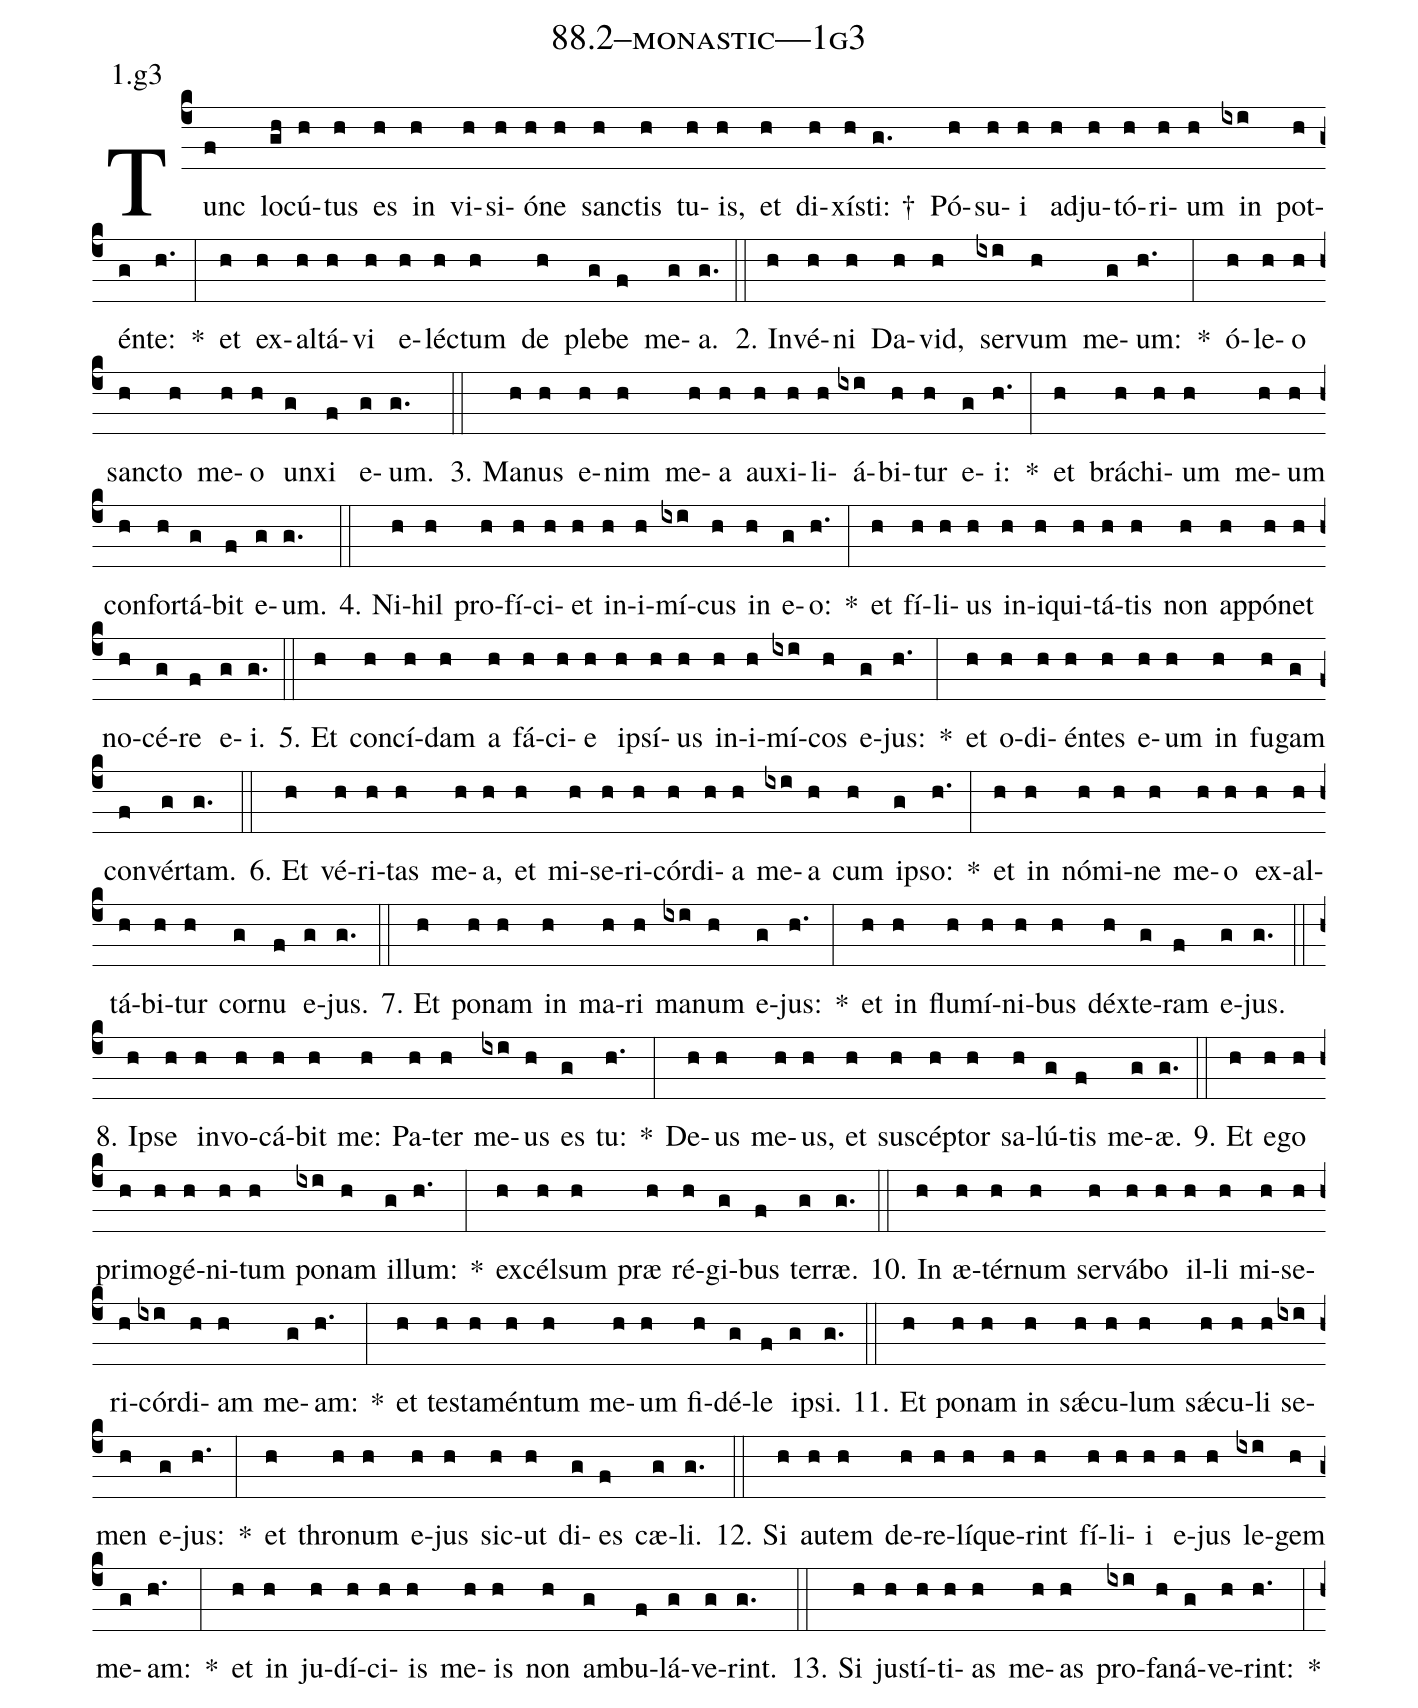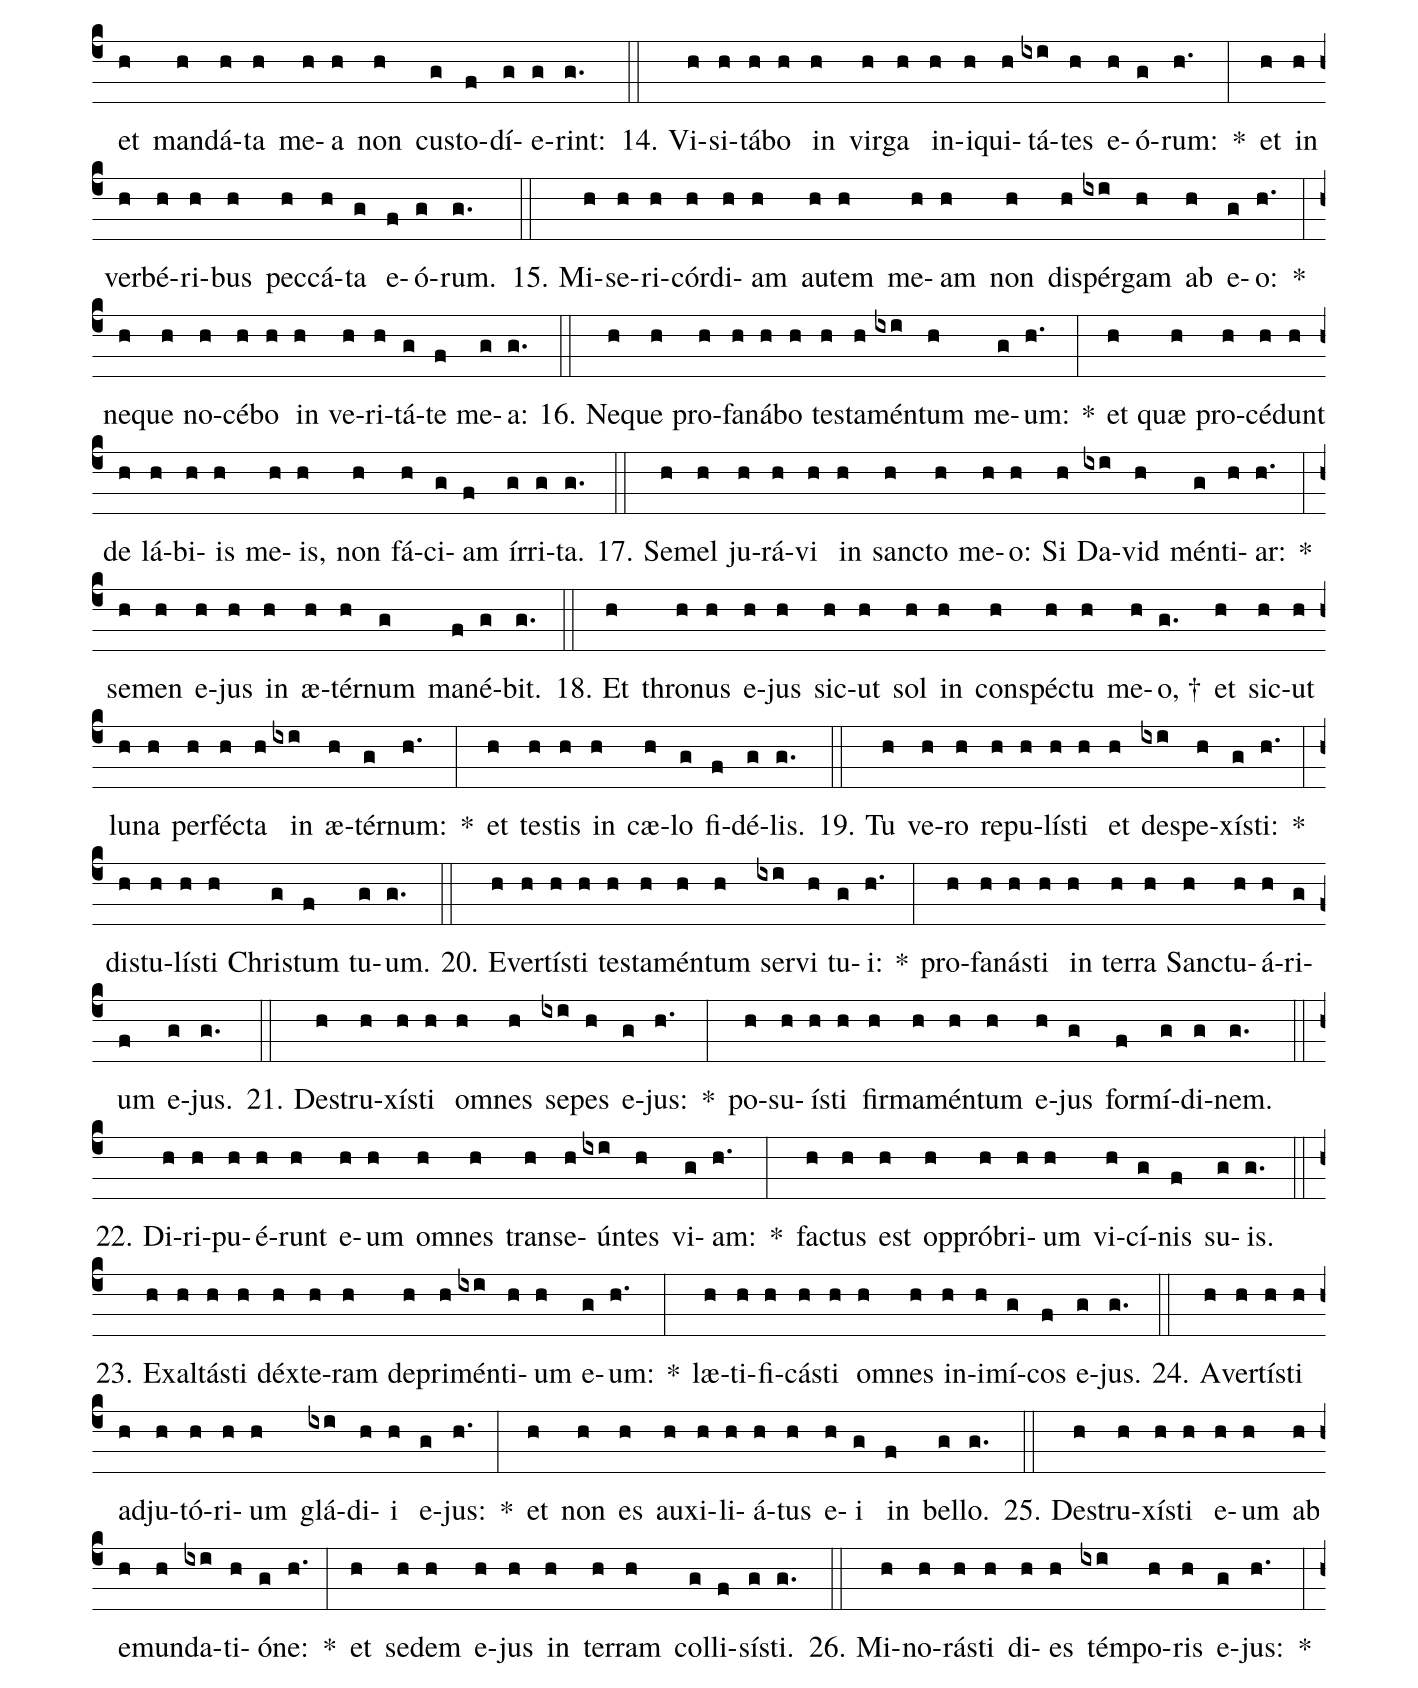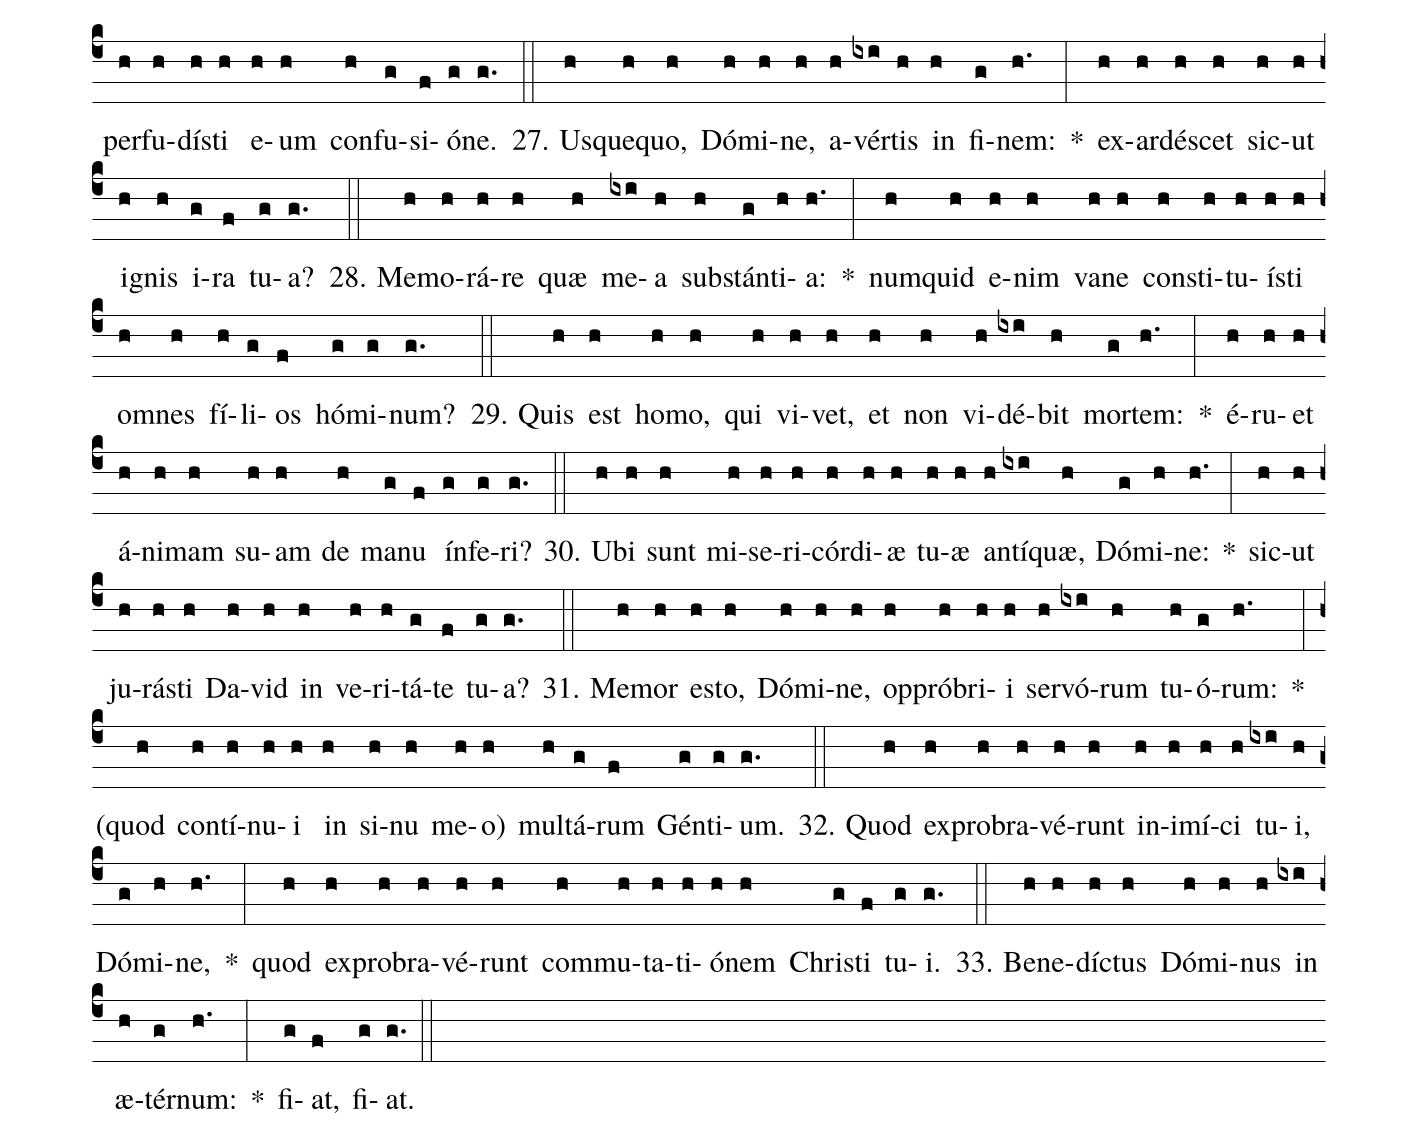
name: 88.2--monastic---1g3;
annotation: 1.g3;
%%
(c4)Tunc(f) lo(gh)cú(h)tus(h) es(h) in(h) vi(h)si(h)ó(h)ne(h) sanc(h)tis(h) tu(h)is,(h) et(h) di(h)xís(h)ti: †(g.) Pó(h)su(h)i(h) ad(h)ju(h)tó(h)ri(h)um(h) in(ixi) pot(h)én(g)te:(h.) *(:) et(h) ex(h)al(h)tá(h)vi(h) e(h)léc(h)tum(h) de(h) ple(g)be(f) me(g)a.(g.) (::)
2. In(h)vé(h)ni(h) Da(h)vid,(h) ser(ixi)vum(h) me(g)um:(h.) *(:) ó(h)le(h)o(h) sanc(h)to(h) me(h)o(h) un(g)xi(f) e(g)um.(g.) (::)
3. Ma(h)nus(h) e(h)nim(h) me(h)a(h) au(h)xi(h)li(h)á(ixi)bi(h)tur(h) e(g)i:(h.) *(:) et(h) brá(h)chi(h)um(h) me(h)um(h) con(h)for(h)tá(g)bit(f) e(g)um.(g.) (::)
4. Ni(h)hil(h) pro(h)fí(h)ci(h)et(h) in(h)i(h)mí(ixi)cus(h) in(h) e(g)o:(h.) *(:) et(h) fí(h)li(h)us(h) in(h)i(h)qui(h)tá(h)tis(h) non(h) ap(h)pó(h)net(h) no(h)cé(g)re(f) e(g)i.(g.) (::)
5. Et(h) con(h)cí(h)dam(h) a(h) fá(h)ci(h)e(h) ip(h)sí(h)us(h) in(h)i(h)mí(ixi)cos(h) e(g)jus:(h.) *(:) et(h) o(h)di(h)én(h)tes(h) e(h)um(h) in(h) fu(h)gam(g) con(f)vér(g)tam.(g.) (::)
6. Et(h) vé(h)ri(h)tas(h) me(h)a,(h) et(h) mi(h)se(h)ri(h)cór(h)di(h)a(h) me(ixi)a(h) cum(h) ip(g)so:(h.) *(:) et(h) in(h) nó(h)mi(h)ne(h) me(h)o(h) ex(h)al(h)tá(h)bi(h)tur(h) cor(g)nu(f) e(g)jus.(g.) (::)
7. Et(h) po(h)nam(h) in(h) ma(h)ri(h) ma(ixi)num(h) e(g)jus:(h.) *(:) et(h) in(h) flu(h)mí(h)ni(h)bus(h) déx(h)te(g)ram(f) e(g)jus.(g.) (::)
8. Ip(h)se(h) in(h)vo(h)cá(h)bit(h) me:(h) Pa(h)ter(h) me(ixi)us(h) es(g) tu:(h.) *(:) De(h)us(h) me(h)us,(h) et(h) su(h)scép(h)tor(h) sa(h)lú(g)tis(f) me(g)æ.(g.) (::)
9. Et(h) e(h)go(h) pri(h)mo(h)gé(h)ni(h)tum(h) po(ixi)nam(h) il(g)lum:(h.) *(:) ex(h)cél(h)sum(h) præ(h) ré(h)gi(g)bus(f) ter(g)ræ.(g.) (::)
10. In(h) æ(h)tér(h)num(h) ser(h)vá(h)bo(h) il(h)li(h) mi(h)se(h)ri(h)cór(ixi)di(h)am(h) me(g)am:(h.) *(:) et(h) tes(h)ta(h)mén(h)tum(h) me(h)um(h) fi(h)dé(g)le(f) ip(g)si.(g.) (::)
11. Et(h) po(h)nam(h) in(h) sǽ(h)cu(h)lum(h) sǽ(h)cu(h)li(h) se(ixi)men(h) e(g)jus:(h.) *(:) et(h) thro(h)num(h) e(h)jus(h) sic(h)ut(h) di(g)es(f) cæ(g)li.(g.) (::)
12. Si(h) au(h)tem(h) de(h)re(h)lí(h)que(h)rint(h) fí(h)li(h)i(h) e(h)jus(h) le(ixi)gem(h) me(g)am:(h.) *(:) et(h) in(h) ju(h)dí(h)ci(h)is(h) me(h)is(h) non(h) am(g)bu(f)lá(g)ve(g)rint.(g.) (::)
13. Si(h) jus(h)tí(h)ti(h)as(h) me(h)as(h) pro(ixi)fa(h)ná(g)ve(h)rint:(h.) *(:) et(h) man(h)dá(h)ta(h) me(h)a(h) non(h) cus(g)to(f)dí(g)e(g)rint:(g.) (::)
14. Vi(h)si(h)tá(h)bo(h) in(h) vir(h)ga(h) in(h)i(h)qui(h)tá(ixi)tes(h) e(h)ó(g)rum:(h.) *(:) et(h) in(h) ver(h)bé(h)ri(h)bus(h) pec(h)cá(h)ta(g) e(f)ó(g)rum.(g.) (::)
15. Mi(h)se(h)ri(h)cór(h)di(h)am(h) au(h)tem(h) me(h)am(h) non(h) di(h)spér(ixi)gam(h) ab(h) e(g)o:(h.) *(:) ne(h)que(h) no(h)cé(h)bo(h) in(h) ve(h)ri(h)tá(g)te(f) me(g)a:(g.) (::)
16. Ne(h)que(h) pro(h)fa(h)ná(h)bo(h) tes(h)ta(h)mén(ixi)tum(h) me(g)um:(h.) *(:) et(h) quæ(h) pro(h)cé(h)dunt(h) de(h) lá(h)bi(h)is(h) me(h)is,(h) non(h) fá(h)ci(g)am(f) ír(g)ri(g)ta.(g.) (::)
17. Se(h)mel(h) ju(h)rá(h)vi(h) in(h) sanc(h)to(h) me(h)o:(h) Si(h) Da(ixi)vid(h) mén(g)ti(h)ar:(h.) *(:) se(h)men(h) e(h)jus(h) in(h) æ(h)tér(h)num(g) ma(f)né(g)bit.(g.) (::)
18. Et(h) thro(h)nus(h) e(h)jus(h) sic(h)ut(h) sol(h) in(h) con(h)spéc(h)tu(h) me(h)o, †(g.) et(h) sic(h)ut(h) lu(h)na(h) per(h)féc(h)ta(h) in(ixi) æ(h)tér(g)num:(h.) *(:) et(h) tes(h)tis(h) in(h) cæ(h)lo(g) fi(f)dé(g)lis.(g.) (::)
19. Tu(h) ve(h)ro(h) re(h)pu(h)lís(h)ti(h) et(h) de(ixi)spe(h)xís(g)ti:(h.) *(:) dis(h)tu(h)lís(h)ti(h) Chris(g)tum(f) tu(g)um.(g.) (::)
20. E(h)ver(h)tís(h)ti(h) tes(h)ta(h)mén(h)tum(h) ser(ixi)vi(h) tu(g)i:(h.) *(:) pro(h)fa(h)nás(h)ti(h) in(h) ter(h)ra(h) Sanc(h)tu(h)á(h)ri(g)um(f) e(g)jus.(g.) (::)
21. De(h)stru(h)xís(h)ti(h) om(h)nes(h) se(ixi)pes(h) e(g)jus:(h.) *(:) po(h)su(h)ís(h)ti(h) fir(h)ma(h)mén(h)tum(h) e(h)jus(g) for(f)mí(g)di(g)nem.(g.) (::)
22. Di(h)ri(h)pu(h)é(h)runt(h) e(h)um(h) om(h)nes(h) trans(h)e(h)ún(ixi)tes(h) vi(g)am:(h.) *(:) fac(h)tus(h) est(h) op(h)pró(h)bri(h)um(h) vi(h)cí(g)nis(f) su(g)is.(g.) (::)
23. Ex(h)al(h)tás(h)ti(h) déx(h)te(h)ram(h) de(h)pri(h)mén(ixi)ti(h)um(h) e(g)um:(h.) *(:) læ(h)ti(h)fi(h)cás(h)ti(h) om(h)nes(h) in(h)i(h)mí(g)cos(f) e(g)jus.(g.) (::)
24. A(h)ver(h)tís(h)ti(h) ad(h)ju(h)tó(h)ri(h)um(h) glá(ixi)di(h)i(h) e(g)jus:(h.) *(:) et(h) non(h) es(h) au(h)xi(h)li(h)á(h)tus(h) e(h)i(g) in(f) bel(g)lo.(g.) (::)
25. De(h)stru(h)xís(h)ti(h) e(h)um(h) ab(h) e(h)mun(h)da(ixi)ti(h)ó(g)ne:(h.) *(:) et(h) se(h)dem(h) e(h)jus(h) in(h) ter(h)ram(h) col(g)li(f)sís(g)ti.(g.) (::)
26. Mi(h)no(h)rás(h)ti(h) di(h)es(h) tém(ixi)po(h)ris(h) e(g)jus:(h.) *(:) per(h)fu(h)dís(h)ti(h) e(h)um(h) con(h)fu(g)si(f)ó(g)ne.(g.) (::)
27. Us(h)que(h)quo,(h) Dó(h)mi(h)ne,(h) a(h)vér(ixi)tis(h) in(h) fi(g)nem:(h.) *(:) ex(h)ar(h)dé(h)scet(h) sic(h)ut(h) i(h)gnis(h) i(g)ra(f) tu(g)a?(g.) (::)
28. Me(h)mo(h)rá(h)re(h) quæ(h) me(ixi)a(h) sub(h)stán(g)ti(h)a:(h.) *(:) num(h)quid(h) e(h)nim(h) va(h)ne(h) con(h)sti(h)tu(h)ís(h)ti(h) om(h)nes(h) fí(h)li(g)os(f) hó(g)mi(g)num?(g.) (::)
29. Quis(h) est(h) ho(h)mo,(h) qui(h) vi(h)vet,(h) et(h) non(h) vi(h)dé(ixi)bit(h) mor(g)tem:(h.) *(:) é(h)ru(h)et(h) á(h)ni(h)mam(h) su(h)am(h) de(h) ma(g)nu(f) ín(g)fe(g)ri?(g.) (::)
30. U(h)bi(h) sunt(h) mi(h)se(h)ri(h)cór(h)di(h)æ(h) tu(h)æ(h) an(h)tí(ixi)quæ,(h) Dó(g)mi(h)ne:(h.) *(:) sic(h)ut(h) ju(h)rás(h)ti(h) Da(h)vid(h) in(h) ve(h)ri(h)tá(g)te(f) tu(g)a?(g.) (::)
31. Me(h)mor(h) es(h)to,(h) Dó(h)mi(h)ne,(h) op(h)pró(h)bri(h)i(h) ser(h)vó(ixi)rum(h) tu(h)ó(g)rum:(h.) *(:) <v>(</v>quod(h) con(h)tí(h)nu(h)i(h) in(h) si(h)nu(h) me(h)o)(h) mul(h)tá(g)rum(f) Gén(g)ti(g)um.(g.) (::)
32. Quod(h) ex(h)pro(h)bra(h)vé(h)runt(h) in(h)i(h)mí(h)ci(h) tu(ixi)i,(h) Dó(g)mi(h)ne,(h.) *(:) quod(h) ex(h)pro(h)bra(h)vé(h)runt(h) com(h)mu(h)ta(h)ti(h)ó(h)nem(h) Chris(g)ti(f) tu(g)i.(g.) (::)
33. Be(h)ne(h)díc(h)tus(h) Dó(h)mi(h)nus(h) in(ixi) æ(h)tér(g)num:(h.) *(:) fi(g)at,(f) fi(g)at.(g.) (::)
